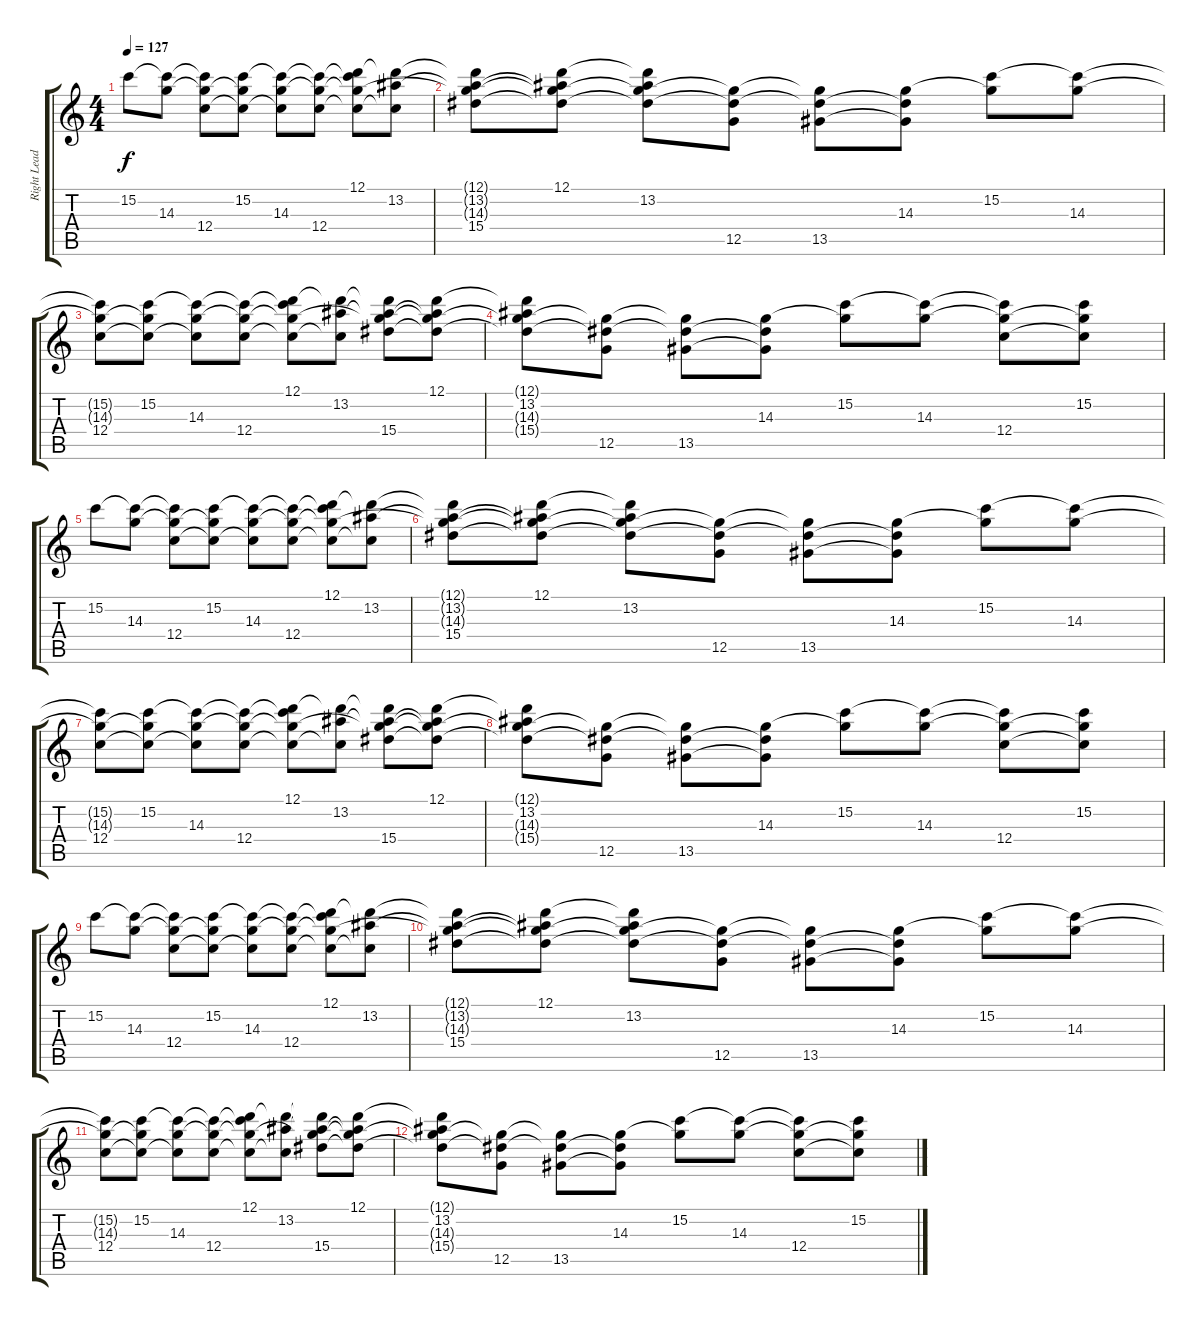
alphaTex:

\track ("Right Lead" "Right Lead") {instrument distortionguitar}
\staff {score tabs}
\tuning (D4 A3 F3 C3 G2 C2) {hide}
\ts (4 4)
\tempo 127
\clef g2
\ks c
15.2.8{dy f} (15.2{t} 14.3).8 (15.2{t} 14.3{t} 12.4).8 (15.2 14.3{t} 12.4{t}).8 (15.2{t} 14.3 12.4{t}).8 (15.2{t} 14.3{t} 12.4).8 (12.1 15.2{t} 14.3{t} 12.4{t}).8 (12.1{t} 13.2 12.4{t}).8 |
(12.1{t} 13.2{t} 14.3{t} 15.4).8 (12.1 13.2{t} 14.3{t} 15.4{t}).8 (12.1{t} 13.2 14.3{t} 15.4{t}).8 (14.3{t} 15.4{t} 12.5).8 (14.3{t} 15.4{t} 13.5).8 (14.3 15.4{t} 13.5{t}).8 (15.2 14.3{t}).8 (15.2{t} 14.3).8 |
(15.2{t} 14.3{t} 12.4).8 (15.2 14.3{t} 12.4{t}).8 (15.2{t} 14.3 12.4{t}).8 (15.2{t} 14.3{t} 12.4).8 (12.1 15.2{t} 14.3{t} 12.4{t}).8 (12.1{t} 13.2 12.4{t}).8 (12.1{t} 13.2{t} 14.3{t} 15.4).8 (12.1 13.2{t} 14.3{t} 15.4{t}).8 |
(12.1{t} 13.2 14.3{t} 15.4{t}).8 (14.3{t} 15.4{t} 12.5).8 (14.3{t} 15.4{t} 13.5).8 (14.3 15.4{t} 13.5{t}).8 (15.2 14.3{t}).8 (15.2{t} 14.3).8 (15.2{t} 14.3{t} 12.4).8 (15.2 14.3{t} 12.4{t}).8 |
15.2.8 (15.2{t} 14.3).8 (15.2{t} 14.3{t} 12.4).8 (15.2 14.3{t} 12.4{t}).8 (15.2{t} 14.3 12.4{t}).8 (15.2{t} 14.3{t} 12.4).8 (12.1 15.2{t} 14.3{t} 12.4{t}).8 (12.1{t} 13.2 12.4{t}).8 |
(12.1{t} 13.2{t} 14.3{t} 15.4).8 (12.1 13.2{t} 14.3{t} 15.4{t}).8 (12.1{t} 13.2 14.3{t} 15.4{t}).8 (14.3{t} 15.4{t} 12.5).8 (14.3{t} 15.4{t} 13.5).8 (14.3 15.4{t} 13.5{t}).8 (15.2 14.3{t}).8 (15.2{t} 14.3).8 |
(15.2{t} 14.3{t} 12.4).8 (15.2 14.3{t} 12.4{t}).8 (15.2{t} 14.3 12.4{t}).8 (15.2{t} 14.3{t} 12.4).8 (12.1 15.2{t} 14.3{t} 12.4{t}).8 (12.1{t} 13.2 12.4{t}).8 (12.1{t} 13.2{t} 14.3{t} 15.4).8 (12.1 13.2{t} 14.3{t} 15.4{t}).8 |
(12.1{t} 13.2 14.3{t} 15.4{t}).8 (14.3{t} 15.4{t} 12.5).8 (14.3{t} 15.4{t} 13.5).8 (14.3 15.4{t} 13.5{t}).8 (15.2 14.3{t}).8 (15.2{t} 14.3).8 (15.2{t} 14.3{t} 12.4).8 (15.2 14.3{t} 12.4{t}).8 |
15.2.8{volume 0} (15.2{t} 14.3).8 (15.2{t} 14.3{t} 12.4).8 (15.2 14.3{t} 12.4{t}).8 (15.2{t} 14.3 12.4{t}).8 (15.2{t} 14.3{t} 12.4).8 (12.1 15.2{t} 14.3{t} 12.4{t}).8 (12.1{t} 13.2 12.4{t}).8 |
(12.1{t} 13.2{t} 14.3{t} 15.4).8 (12.1 13.2{t} 14.3{t} 15.4{t}).8 (12.1{t} 13.2 14.3{t} 15.4{t}).8 (14.3{t} 15.4{t} 12.5).8 (14.3{t} 15.4{t} 13.5).8 (14.3 15.4{t} 13.5{t}).8 (15.2 14.3{t}).8 (15.2{t} 14.3).8 |
(15.2{t} 14.3{t} 12.4).8 (15.2 14.3{t} 12.4{t}).8 (15.2{t} 14.3 12.4{t}).8 (15.2{t} 14.3{t} 12.4).8 (12.1 15.2{t} 14.3{t} 12.4{t}).8 (12.1{t} 13.2 12.4{t}).8 (12.1{t} 13.2{t} 14.3{t} 15.4).8 (12.1 13.2{t} 14.3{t} 15.4{t}).8 |
(12.1{t} 13.2 14.3{t} 15.4{t}).8 (14.3{t} 15.4{t} 12.5).8 (14.3{t} 15.4{t} 13.5).8 (14.3 15.4{t} 13.5{t}).8 (15.2 14.3{t}).8 (15.2{t} 14.3).8 (15.2{t} 14.3{t} 12.4).8 (15.2 14.3{t} 12.4{t}).8
